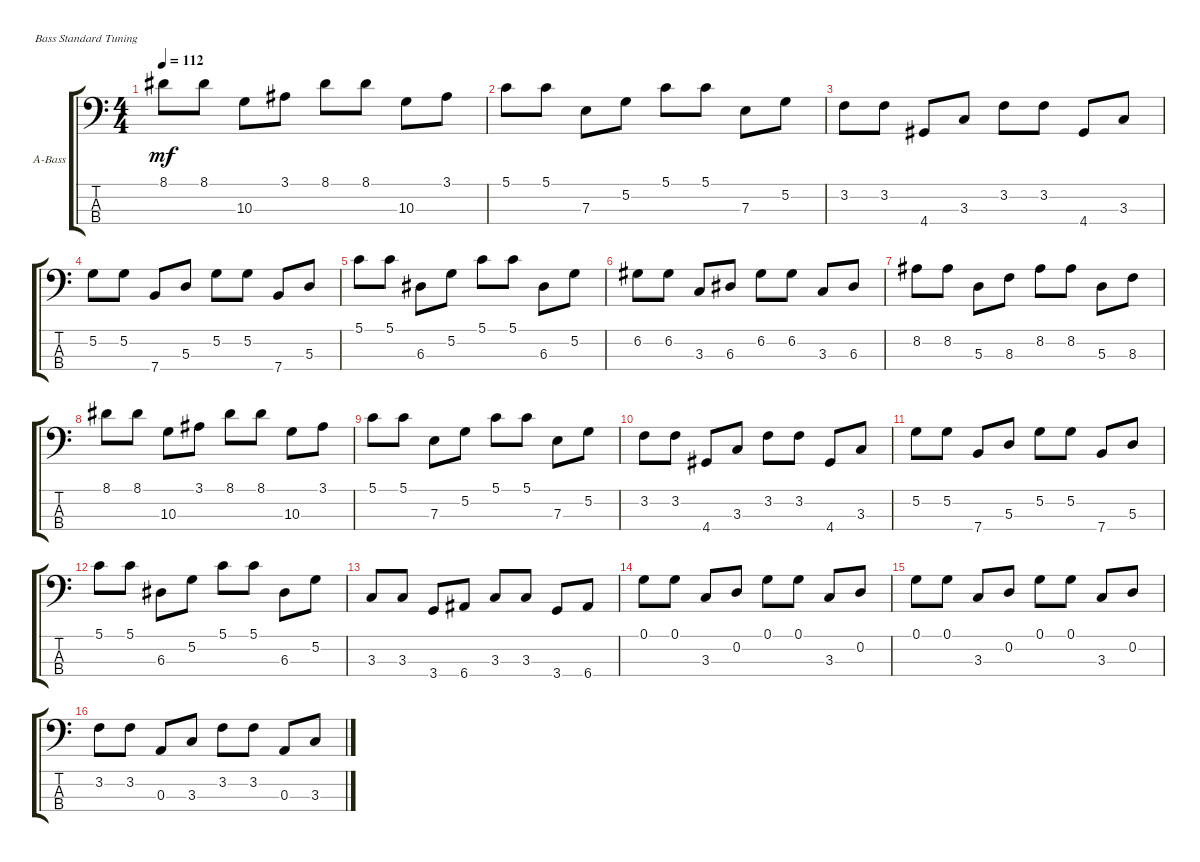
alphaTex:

\bracketExtendMode groupsimilarinstruments
\firstSystemTrackNameOrientation horizontal
\otherSystemsTrackNameOrientation horizontal
\track ("Bass" "A-Bass") {instrument acousticbass}
\staff {score tabs}
\tuning (G2 D2 A1 E1)
\ts (4 4)
\tempo 112
\clef f4
\ks c
8.1.8{dy mf} 8.1.8 10.3.8 3.1.8 8.1.8 8.1.8 10.3.8 3.1.8 |
5.1.8 5.1.8 7.3.8 5.2.8 5.1.8 5.1.8 7.3.8 5.2.8 |
3.2.8 3.2.8 4.4.8 3.3.8 3.2.8 3.2.8 4.4.8 3.3.8 |
5.2.8 5.2.8 7.4.8 5.3.8 5.2.8 5.2.8 7.4.8 5.3.8 |
5.1.8 5.1.8 6.3.8 5.2.8 5.1.8 5.1.8 6.3.8 5.2.8 |
6.2.8 6.2.8 3.3.8 6.3.8 6.2.8 6.2.8 3.3.8 6.3.8 |
8.2.8 8.2.8 5.3.8 8.3.8 8.2.8 8.2.8 5.3.8 8.3.8 |
8.1.8 8.1.8 10.3.8 3.1.8 8.1.8 8.1.8 10.3.8 3.1.8 |
5.1.8 5.1.8 7.3.8 5.2.8 5.1.8 5.1.8 7.3.8 5.2.8 |
3.2.8 3.2.8 4.4.8 3.3.8 3.2.8 3.2.8 4.4.8 3.3.8 |
5.2.8 5.2.8 7.4.8 5.3.8 5.2.8 5.2.8 7.4.8 5.3.8 |
5.1.8 5.1.8 6.3.8 5.2.8 5.1.8 5.1.8 6.3.8 5.2.8 |
3.3.8 3.3.8 3.4.8 6.4.8 3.3.8 3.3.8 3.4.8 6.4.8 |
0.1.8 0.1.8 3.3.8 0.2.8 0.1.8 0.1.8 3.3.8 0.2.8 |
0.1.8 0.1.8 3.3.8 0.2.8 0.1.8 0.1.8 3.3.8 0.2.8 |
3.2.8 3.2.8 0.3.8 3.3.8 3.2.8 3.2.8 0.3.8 3.3.8
